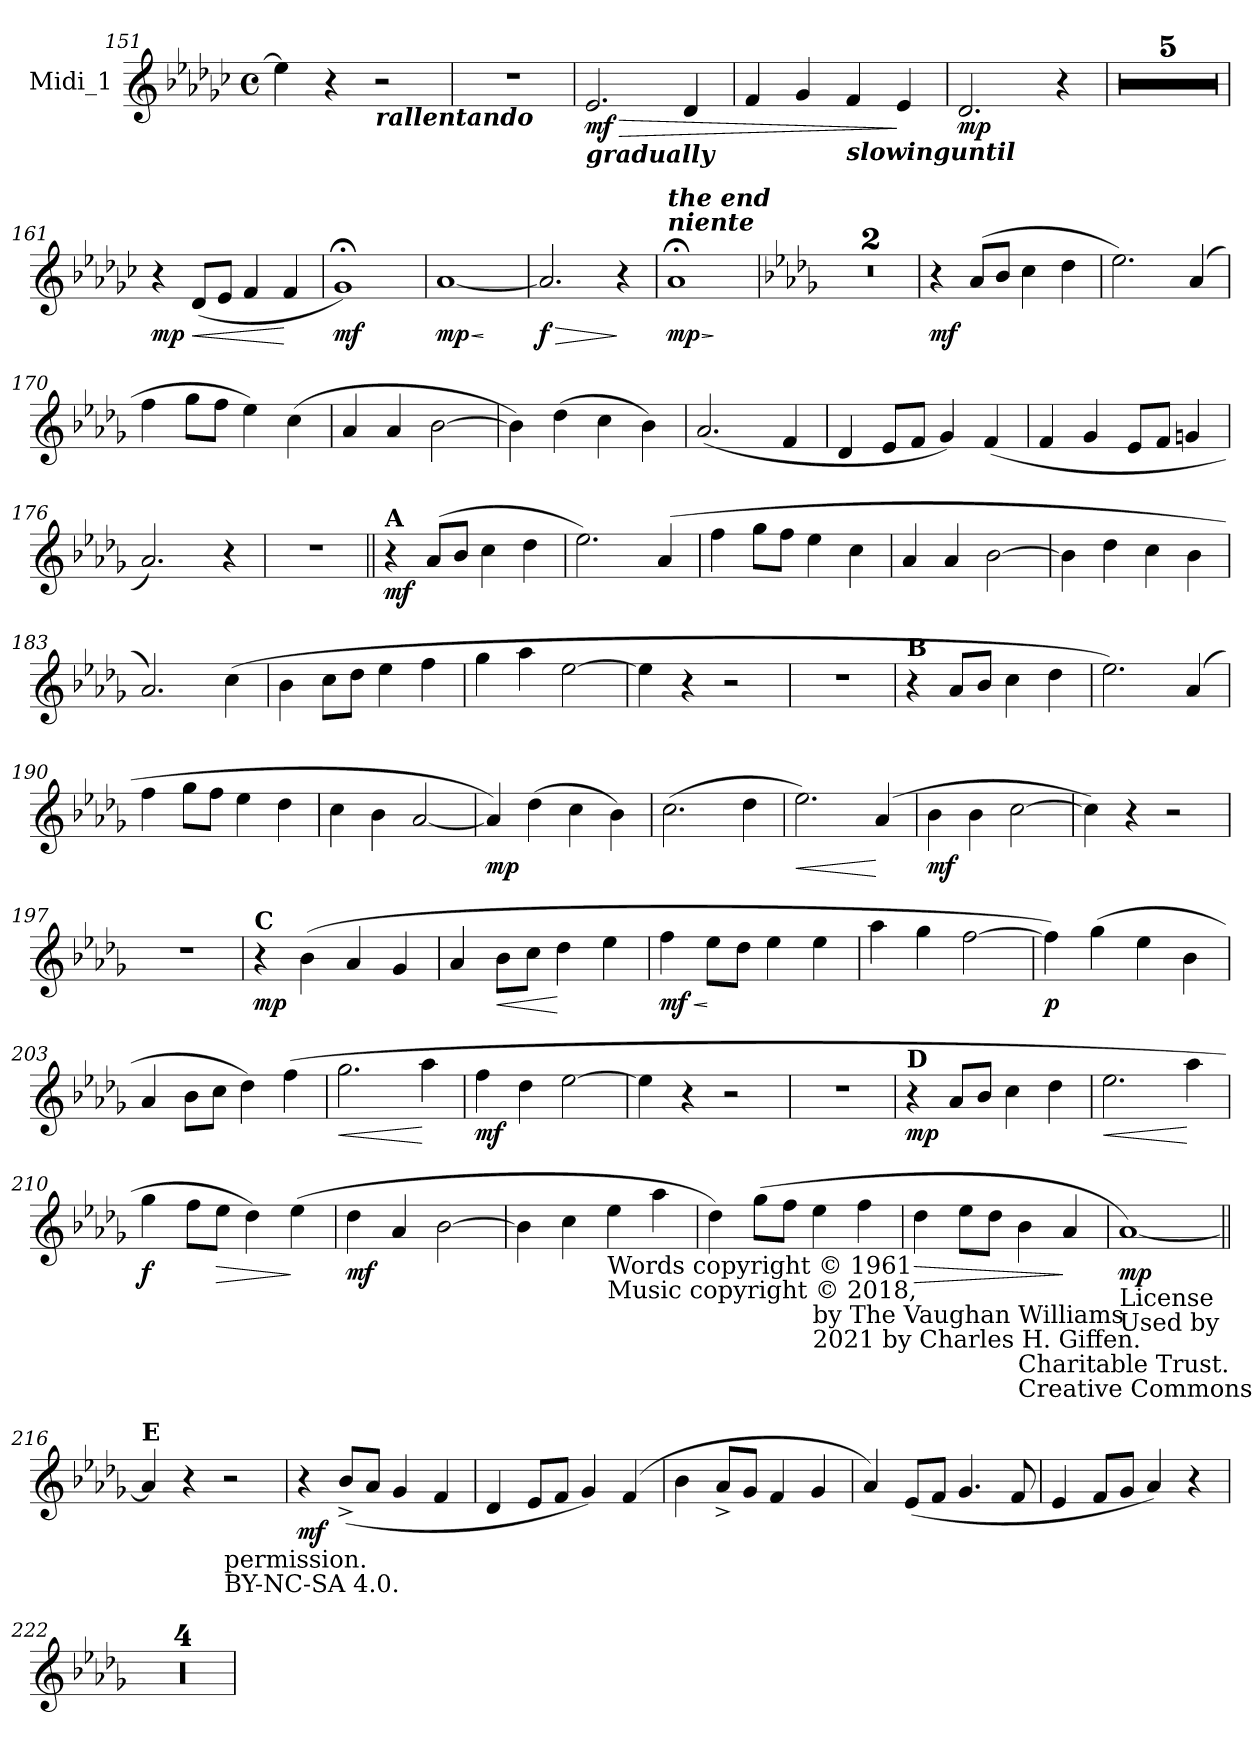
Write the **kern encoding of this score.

**kern	**dynam
*part1	*part1
*staff1	*staff1
*I"Midi_1	*
*clefG2	*
*k[b-e-a-d-g-c-]	*
*G-:	*
*M4/4	*
*met(c)	*
=151	=151
4ee-\]	.
4r	.
!LO:TX:b:Bi:t=rallentando	!
2r	.
=152	=152
1r	.
=153	=153
!LO:TX:b:Bi:t=gradually	!
!	!LO:HP:b
!	!LO:DY:n=1:b
2.e-/	> mf
4d-/	.
=154	=154
4f/	.
4g-/	.
!LO:TX:b:Bi:t=slowinguntil	!
4f/	.
4e-/	]
=155	=155
!	!LO:DY:b
2.d-/	mp
4r	.
=156	=156
1r	.
!!LO:LB:g=z
=157	=157
1r	.
=158	=158
1r	.
=159	=159
1r	.
=160	=160
1r	.
=161	=161
!	!LO:DY:b
4r	mp
!	!LO:HP:b
(<8d-/L	<
8e-/J	.
4f/	.
4f/	[
=162	=162
!	!LO:DY:b
1g-;)	mf
=163	=163
!	!LO:HP:b
!	!LO:DY:n=1:b
[1a-	< mp
.	[
=164	=164
!	!LO:HP:b
!	!LO:DY:n=1:b
2.a-/]	> f
4r	]
=165	=165
!LO:TX:a:Bi:t=niente	!
!LO:TX:a:Bi:t=the end	!
!	!LO:HP:b
!	!LO:DY:n=1:b
1a-;	> mp
.	]
!!LO:LB:g=z
=166	=166
*k[b-e-a-d-g-]	*
*D-:	*
1r	.
=167	=167
1r	.
=168	=168
!	!LO:DY:b
4r	mf
(<8a-/L	.
8b-/J	.
4cc\	.
4dd-\	.
=169	=169
2.ee-\)	.
(>4a-/	.
=170	=170
4ff\	.
8gg-\L	.
8ff\J	.
4ee-\)	.
(>4cc\	.
=171	=171
4a-/	.
4a-/	.
[2b-\	.
=172	=172
4b-\])	.
(>4dd-\	.
4cc\	.
4b-\)	.
!!LO:LB:g=z
=173	=173
(<2.a-/	.
4f/	.
=174	=174
4d-/	.
8e-/L	.
8f/J	.
4g-/)	.
(<4f/	.
=175	=175
4f/	.
4g-/	.
8e-/L	.
8f/J	.
4gn/	.
=176	=176
2.a-/)	.
4r	.
=177	=177
1r	.
=178||	=178||
!LO:TX:a:B:t=A	!
!	!LO:DY:b
4r	mf
(<8a-/L	.
8b-/J	.
4cc\	.
4dd-\	.
=179	=179
2.ee-\)	.
(>4a-/	.
!!LO:LB:g=z
=180	=180
4ff\	.
8gg-\L	.
8ff\J	.
4ee-\	.
4cc\	.
=181	=181
4a-/	.
4a-/	.
[2b-\	.
=182	=182
4b-\]	.
4dd-\	.
4cc\	.
4b-\	.
=183	=183
2.a-/)	.
(<4cc\	.
=184	=184
4b-\	.
8cc\L	.
8dd-\J	.
4ee-\	.
4ff\	.
=185	=185
4gg-\	.
4aa-\	.
[2ee-\	.
!!LO:LB:g=z
=186	=186
4ee-\]	.
4r	.
2r	.
=187	=187
1r	.
=188	=188
!LO:TX:a:B:t=B	!
4r	.
8a-/L	.
8b-/J	.
4cc\	.
4dd-\	.
=189	=189
2.ee-\)	.
(<4a-/	.
=190	=190
4ff\	.
8gg-\L	.
8ff\J	.
4ee-\	.
4dd-\	.
=191	=191
4cc\	.
4b-\	.
[2a-/	.
=192	=192
!	!LO:DY:b
4a-/])	mp
(>4dd-\	.
4cc\	.
4b-\)	.
!!LO:LB:g=z
=193	=193
(>2.cc\	.
4dd-\	.
=194	=194
!	!LO:HP:b
2.ee-\)	<
(>4a-/	[
=195	=195
!	!LO:DY:b
4b-\	mf
4b-\	.
[2cc\	.
=196	=196
4cc\])	.
4r	.
2r	.
=197	=197
1r	.
=198	=198
!LO:TX:a:B:t=C	!
!	!LO:DY:b
4r	mp
(>4b-\	.
4a-/	.
4g-/	.
=199	=199
4a-/	.
!	!LO:HP:b
8b-\L	<
8cc\J	.
4dd-\	[
4ee-\	.
!!LO:LB:g=z
=200	=200
!	!LO:HP:b
!	!LO:DY:n=1:b
4ff\	< mf
8ee-\L	[
8dd-\J	.
4ee-\	.
4ee-\	.
=201	=201
4aa-\	.
4gg-\	.
[2ff\	.
=202	=202
!	!LO:DY:b
4ff\])	p
(>4gg-\	.
4ee-\	.
4b-\	.
=203	=203
4a-/	.
8b-\L	.
8cc\J	.
4dd-\)	.
(<4ff\	.
=204	=204
!	!LO:HP:b
2.gg-\	<
4aa-\	[
=205	=205
!	!LO:DY:b
4ff\	mf
4dd-\	.
[2ee-\	.
!!LO:LB:g=z
=206	=206
4ee-\]	.
4r	.
2r	.
=207	=207
1r	.
=208	=208
!LO:TX:a:B:t=D	!
!	!LO:DY:b
4r	mp
8a-/L	.
8b-/J	.
4cc\	.
4dd-\	.
=209	=209
!	!LO:HP:b
2.ee-\	<
4aa-\	[
=210	=210
!	!LO:DY:b
4gg-\	f
8ff\L	.
!	!LO:HP:b
8ee-\J	>
4dd-\)	.
(>4ee-\	]
=211	=211
!	!LO:DY:b
4dd-\	mf
4a-/	.
[2b-\	.
!!LO:LB:g=z
=212	=212
4b-\]	.
4cc\	.
!LO:TX:b:t=Words copyright © 1961	!
!LO:TX:b:t=Music copyright © 2018,	!
4ee-\	.
4aa-\	.
=213	=213
4dd-\)	.
(>8gg-\L	.
8ff\J	.
!LO:TX:b:t=by The Vaughan Williams	!
!LO:TX:b:t=2021 by Charles H. Giffen.	!
4ee-\	.
4ff\	.
=214	=214
!	!LO:HP:b
4dd-\	>
8ee-\L	.
8dd-\J	.
!LO:TX:b:t=Charitable Trust.	!
!LO:TX:b:t=Creative Commons	!
4b-\	.
4a-/	]
=215	=215
!LO:TX:b:t=License	!
!LO:TX:b:t=Used by	!
!	!LO:DY:b
[1a-)	mp
=216||	=216||
!LO:TX:a:B:t=E	!
4a-/]	.
4r	.
!LO:TX:b:t=permission.	!
!LO:TX:b:t=BY-NC-SA 4.0.	!
2r	.
!!LO:LB:g=z
=217	=217
!	!LO:DY:b
4r	mf
(<8b-^/L	.
8a-/J	.
4g-/	.
4f/	.
=218	=218
4d-/	.
8e-/L	.
8f/J	.
4g-/)	.
(<4f/	.
=219	=219
4b-\	.
8a-^/L	.
8g-/J	.
4f/	.
4g-/	.
=220	=220
4a-/)	.
(<8e-/L	.
8f/J	.
4.g-/	.
8f/	.
=221	=221
4e-/	.
8f/L	.
8g-/J	.
4a-/)	.
4r	.
=222	=222
1r	.
=223	=223
1r	.
!!LO:LB:g=z
=224	=224
1r	.
=225	=225
1r	.
=	=
*-	*-
